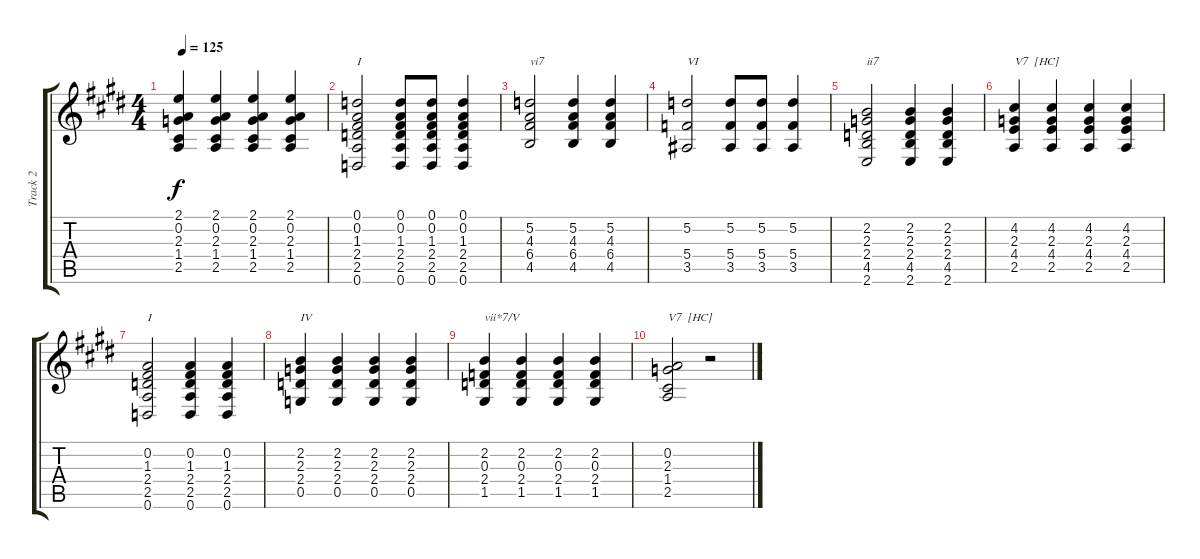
\track ("Track 2" "Track 2") {instrument electricguitarjazz}
\staff {score tabs}
\tuning (D4 A3 F3 C3 G2 D2) {hide}
\ts (4 4)
\tempo 125
\clef g2
\ks e
(2.1 0.2 2.3 1.4 2.5).4{dy f} (2.1 0.2 2.3 1.4 2.5).4 (2.1 0.2 2.3 1.4 2.5).4 (2.1 0.2 2.3 1.4 2.5).4 |
(0.1 0.2 1.3 2.4 2.5 0.6).2{txt "I"} (0.1 0.2 1.3 2.4 2.5 0.6).8 (0.1 0.2 1.3 2.4 2.5 0.6).8 (0.1 0.2 1.3 2.4 2.5 0.6).4 |
(5.2 4.3 6.4 4.5).2{txt "vi7"} (5.2 4.3 6.4 4.5).4 (5.2 4.3 6.4 4.5).4 |
(5.2 5.4 3.5).2{txt "VI"} (5.2 5.4 3.5).8 (5.2 5.4 3.5).8 (5.2 5.4 3.5).4 |
(2.2 2.3 2.4 4.5 2.6).2{txt "ii7"} (2.2 2.3 2.4 4.5 2.6).4 (2.2 2.3 2.4 4.5 2.6).4 |
(4.2 2.3 4.4 2.5).4{txt "V7  [HC]"} (4.2 2.3 4.4 2.5).4 (4.2 2.3 4.4 2.5).4 (4.2 2.3 4.4 2.5).4 |
(0.2 1.3 2.4 2.5 0.6).2{txt "I"} (0.2 1.3 2.4 2.5 0.6).4 (0.2 1.3 2.4 2.5 0.6).4 |
(2.2 2.3 2.4 0.5).4{txt "IV"} (2.2 2.3 2.4 0.5).4 (2.2 2.3 2.4 0.5).4 (2.2 2.3 2.4 0.5).4 |
(2.2 0.3 2.4 1.5).4{txt "vii*7/V"} (2.2 0.3 2.4 1.5).4 (2.2 0.3 2.4 1.5).4 (2.2 0.3 2.4 1.5).4 |
(0.2 2.3 1.4 2.5).2{txt "V7  [HC]"} r.2
